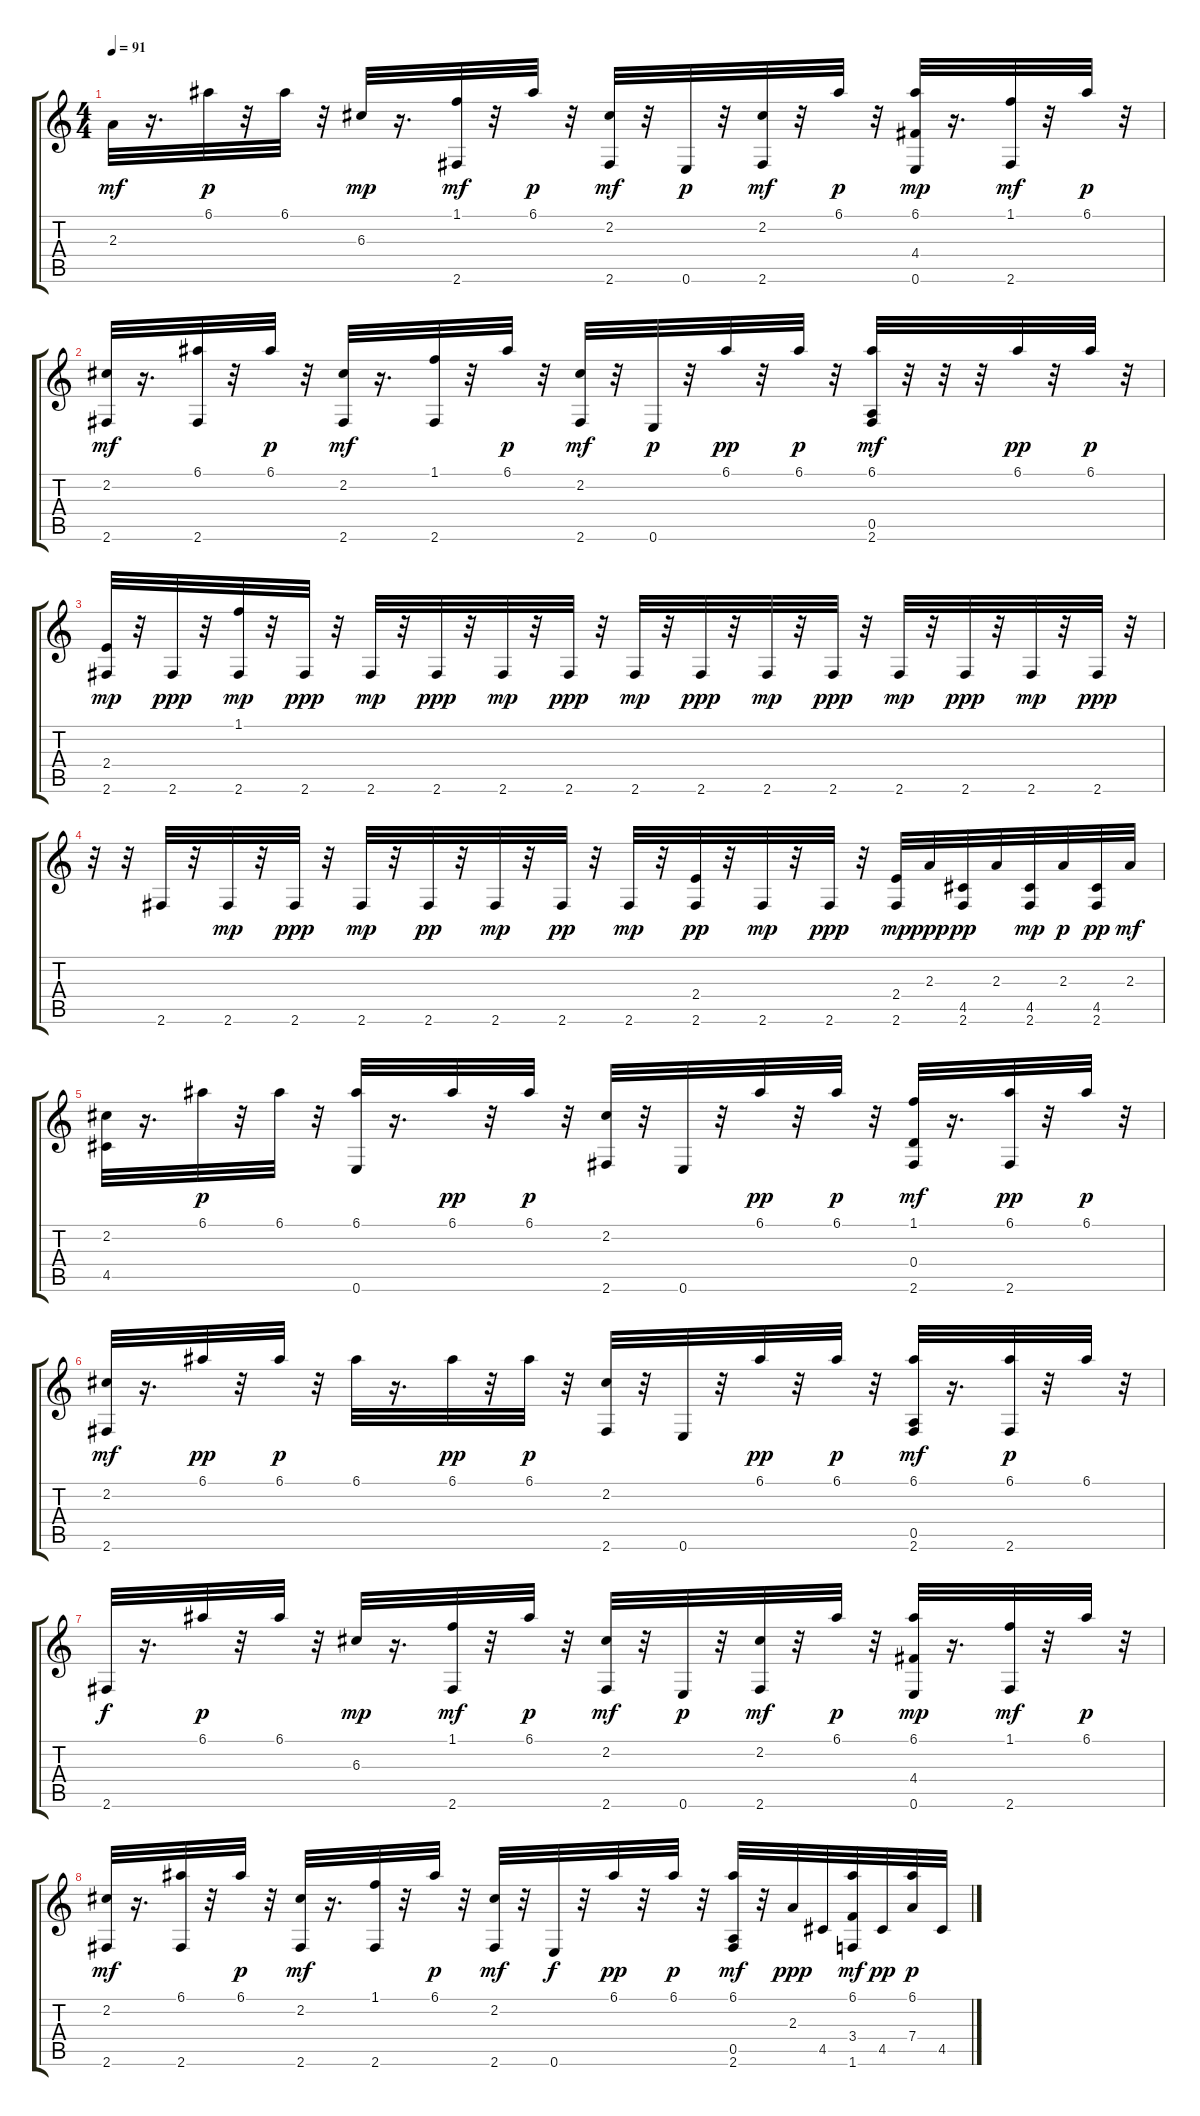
\track "" {instrument acousticguitarsteel}
\staff {score tabs}
\tuning (E4 B3 G3 D3 A2 E2) {hide}
\ts (4 4)
\tempo 91
\clef g2
\ks c
2.3.32{dy mf instrument acousticgrandpiano} r.16{d} 6.1.32{dy p} r.32 6.1.32 r.32 6.3.32{dy mp} r.16{d} (1.1 2.6).32{dy mf} r.32 6.1.32{dy p} r.32 (2.2 2.6).32{dy mf} r.32 0.6.32{dy p} r.32 (2.2 2.6).32{dy mf} r.32 6.1.32{dy p} r.32 (6.1 4.4 0.6).32{dy mp} r.16{d} (1.1 2.6).32{dy mf} r.32 6.1.32{dy p} r.32 |
(2.2 2.6).32{dy mf} r.16{d} (6.1 2.6).32 r.32 6.1.32{dy p} r.32 (2.2 2.6).32{dy mf} r.16{d} (1.1 2.6).32 r.32 6.1.32{dy p} r.32 (2.2 2.6).32{dy mf} r.32 0.6.32{dy p} r.32 6.1.32{dy pp} r.32 6.1.32{dy p} r.32 (6.1 0.5 2.6).32{dy mf} r.32 r.32 r.32 6.1.32{dy pp} r.32 6.1.32{dy p} r.32 |
(2.4 2.6).32{dy mp instrument acousticguitarsteel} r.32 2.6.32{dy ppp} r.32 (1.1 2.6).32{dy mp} r.32 2.6.32{dy ppp} r.32 2.6.32{dy mp} r.32 2.6.32{dy ppp} r.32 2.6.32{dy mp} r.32 2.6.32{dy ppp} r.32 2.6.32{dy mp} r.32 2.6.32{dy ppp} r.32 2.6.32{dy mp} r.32 2.6.32{dy ppp} r.32 2.6.32{dy mp} r.32 2.6.32{dy ppp} r.32 2.6.32{dy mp} r.32 2.6.32{dy ppp} r.32 |
r.32 r.32 2.6.32 r.32 2.6.32{dy mp} r.32 2.6.32{dy ppp} r.32 2.6.32{dy mp} r.32 2.6.32{dy pp} r.32 2.6.32{dy mp} r.32 2.6.32{dy pp} r.32 2.6.32{dy mp} r.32 (2.4 2.6).32{dy pp} r.32 2.6.32{dy mp} r.32 2.6.32{dy ppp} r.32 (2.4 2.6).32{dy mp} 2.3.32{dy ppp} (4.5 2.6).32{dy pp instrument acousticgrandpiano} 2.3.32 (4.5 2.6).32{dy mp} 2.3.32{dy p} (4.5 2.6).32{dy pp} 2.3.32{dy mf} |
(2.2 4.5).32 r.16{d} 6.1.32{dy p} r.32 6.1.32 r.32 (6.1 0.6).32 r.16{d} 6.1.32{dy pp} r.32 6.1.32{dy p} r.32 (2.2 2.6).32 r.32 0.6.32 r.32 6.1.32{dy pp} r.32 6.1.32{dy p} r.32 (1.1 0.4 2.6).32{dy mf} r.16{d} (6.1 2.6).32{dy pp} r.32 6.1.32{dy p} r.32 |
(2.2 2.6).32{dy mf} r.16{d} 6.1.32{dy pp} r.32 6.1.32{dy p} r.32 6.1.32 r.16{d} 6.1.32{dy pp} r.32 6.1.32{dy p} r.32 (2.2 2.6).32 r.32 0.6.32 r.32 6.1.32{dy pp} r.32 6.1.32{dy p} r.32 (6.1 0.5 2.6).32{dy mf} r.16{d} (6.1 2.6).32{dy p} r.32 6.1.32 r.32 |
2.6.32{dy f} r.16{d} 6.1.32{dy p} r.32 6.1.32 r.32 6.3.32{dy mp} r.16{d} (1.1 2.6).32{dy mf} r.32 6.1.32{dy p} r.32 (2.2 2.6).32{dy mf} r.32 0.6.32{dy p} r.32 (2.2 2.6).32{dy mf} r.32 6.1.32{dy p} r.32 (6.1 4.4 0.6).32{dy mp} r.16{d} (1.1 2.6).32{dy mf} r.32 6.1.32{dy p} r.32 |
(2.2 2.6).32{dy mf} r.16{d} (6.1 2.6).32 r.32 6.1.32{dy p} r.32 (2.2 2.6).32{dy mf} r.16{d} (1.1 2.6).32 r.32 6.1.32{dy p} r.32 (2.2 2.6).32{dy mf} r.32 0.6.32{dy f} r.32 6.1.32{dy pp} r.32 6.1.32{dy p} r.32 (6.1 0.5 2.6).32{dy mf} r.32 2.3.32{dy ppp} 4.5.32 (6.1 3.4 1.6).32{dy mf} 4.5.32{dy pp} (6.1 7.4).32{dy p} 4.5.32
